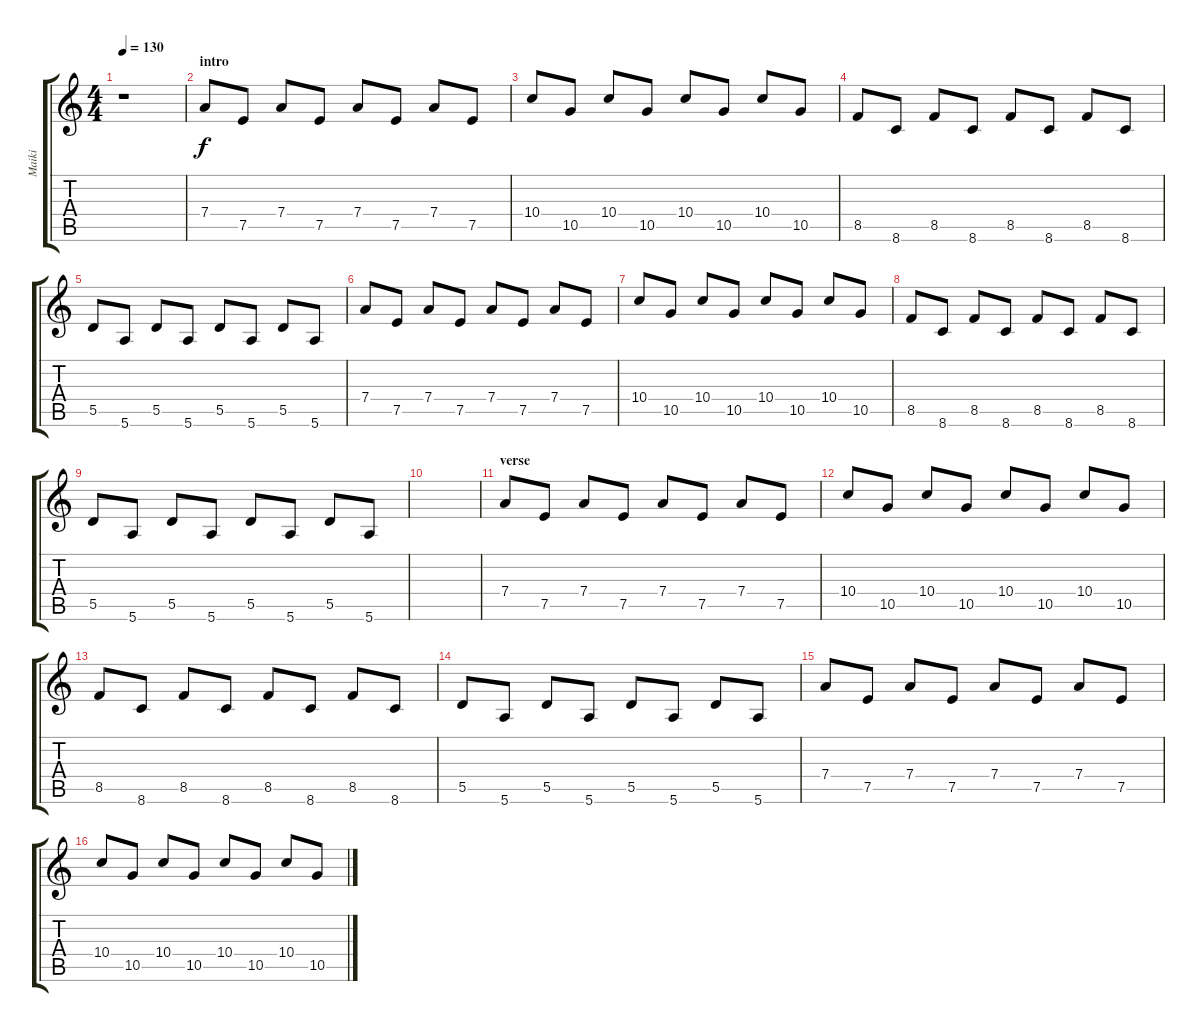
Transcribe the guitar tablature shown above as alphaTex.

\track ("Maiki" "Maiki") {instrument distortionguitar}
\staff {score tabs}
\tuning (E4 B3 G3 D3 A2 E2) {hide}
\ts (4 4)
\tempo 130
\clef g2
\ks c
r.1{dy f instrument distortionguitar} |
\section ("" "intro")
7.4.8 7.5.8 7.4.8 7.5.8 7.4.8 7.5.8 7.4.8 7.5.8 |
10.4.8 10.5.8 10.4.8 10.5.8 10.4.8 10.5.8 10.4.8 10.5.8 |
8.5.8 8.6.8 8.5.8 8.6.8 8.5.8 8.6.8 8.5.8 8.6.8 |
5.5.8 5.6.8 5.5.8 5.6.8 5.5.8 5.6.8 5.5.8 5.6.8 |
7.4.8 7.5.8 7.4.8 7.5.8 7.4.8 7.5.8 7.4.8 7.5.8 |
10.4.8 10.5.8 10.4.8 10.5.8 10.4.8 10.5.8 10.4.8 10.5.8 |
8.5.8 8.6.8 8.5.8 8.6.8 8.5.8 8.6.8 8.5.8 8.6.8 |
5.5.8 5.6.8 5.5.8 5.6.8 5.5.8 5.6.8 5.5.8 5.6.8 |
|
\section ("" "verse")
7.4.8 7.5.8 7.4.8 7.5.8 7.4.8 7.5.8 7.4.8 7.5.8 |
10.4.8 10.5.8 10.4.8 10.5.8 10.4.8 10.5.8 10.4.8 10.5.8 |
8.5.8 8.6.8 8.5.8 8.6.8 8.5.8 8.6.8 8.5.8 8.6.8 |
5.5.8 5.6.8 5.5.8 5.6.8 5.5.8 5.6.8 5.5.8 5.6.8 |
7.4.8 7.5.8 7.4.8 7.5.8 7.4.8 7.5.8 7.4.8 7.5.8 |
10.4.8 10.5.8 10.4.8 10.5.8 10.4.8 10.5.8 10.4.8 10.5.8
